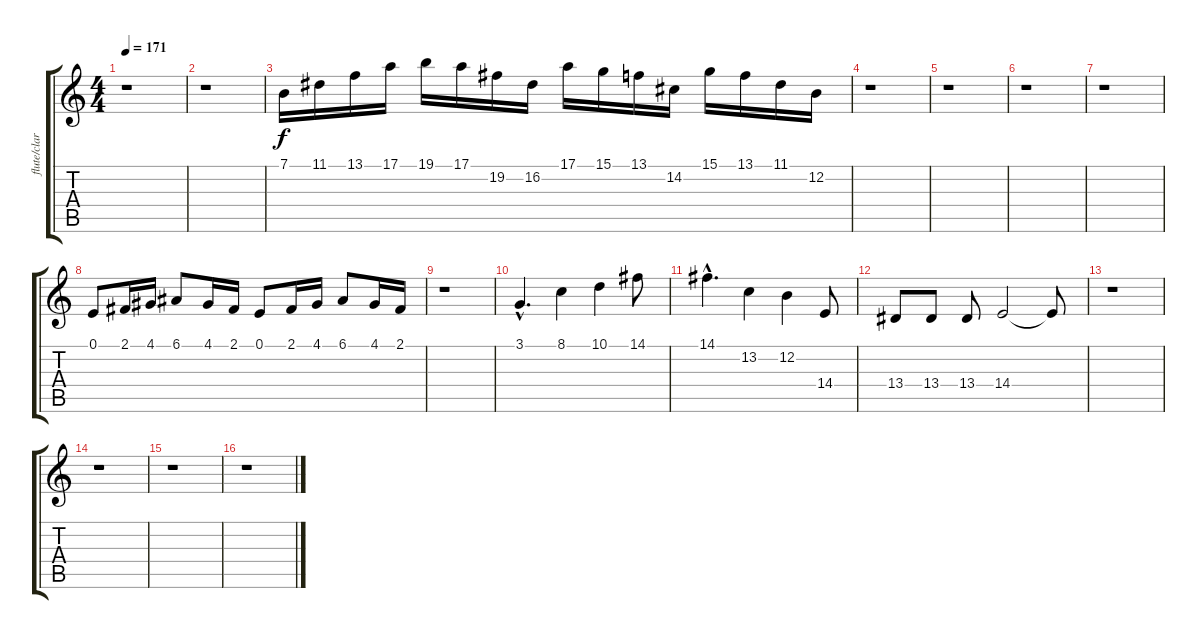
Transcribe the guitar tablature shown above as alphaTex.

\track ("flute/clar" "flute/clar") {instrument flute}
\staff {score tabs}
\tuning (E4 B3 G3 D3 A2 E2) {hide}
\ts (4 4)
\tempo 171
\clef g2
\ks c
r.1{dy f} |
r.1 |
7.1.16 11.1.16 13.1.16 17.1.16 19.1.16 17.1.16 19.2.16 16.2.16 17.1.16 15.1.16 13.1.16 14.2.16 15.1.16 13.1.16 11.1.16 12.2.16 |
r.1 |
r.1 |
r.1 |
r.1 |
0.1.8 2.1.16 4.1.16 6.1.8 4.1.16 2.1.16 0.1.8 2.1.16 4.1.16 6.1.8 4.1.16 2.1.16 |
r.1 |
3.1{hac}.4{d} 8.1.4 10.1.4 14.1.8 |
14.1{hac}.4{d} 13.2.4 12.2.4 14.4.8 |
13.4.8 13.4.8 13.4.8 14.4.2 14.4{t}.8 |
r.1 |
r.1 |
r.1 |
r.1
